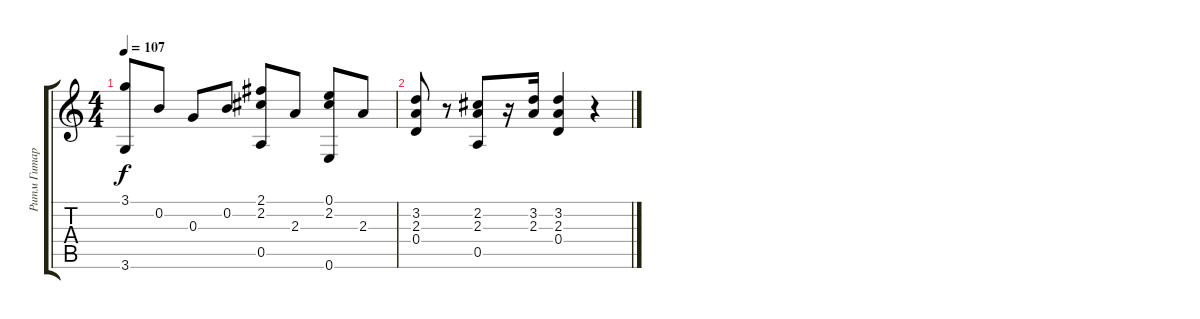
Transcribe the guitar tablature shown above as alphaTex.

\track ("Ритм Гитара" "Ритм Гитар") {instrument acousticguitarnylon}
\staff {score tabs}
\tuning (E4 B3 G3 D3 A2 E2) {hide}
\ts (4 4)
\tempo 107
\clef g2
\ks c
(3.1 3.6).8{dy f} 0.2.8 0.3.8 0.2.8 (2.1 2.2 0.5).8 2.3.8 (0.1 2.2 0.6).8 2.3.8 |
(3.2 2.3 0.4).8 r.8 (2.2 2.3 0.5).8 r.16 (3.2 2.3).16 (3.2 2.3 0.4).4 r.4
